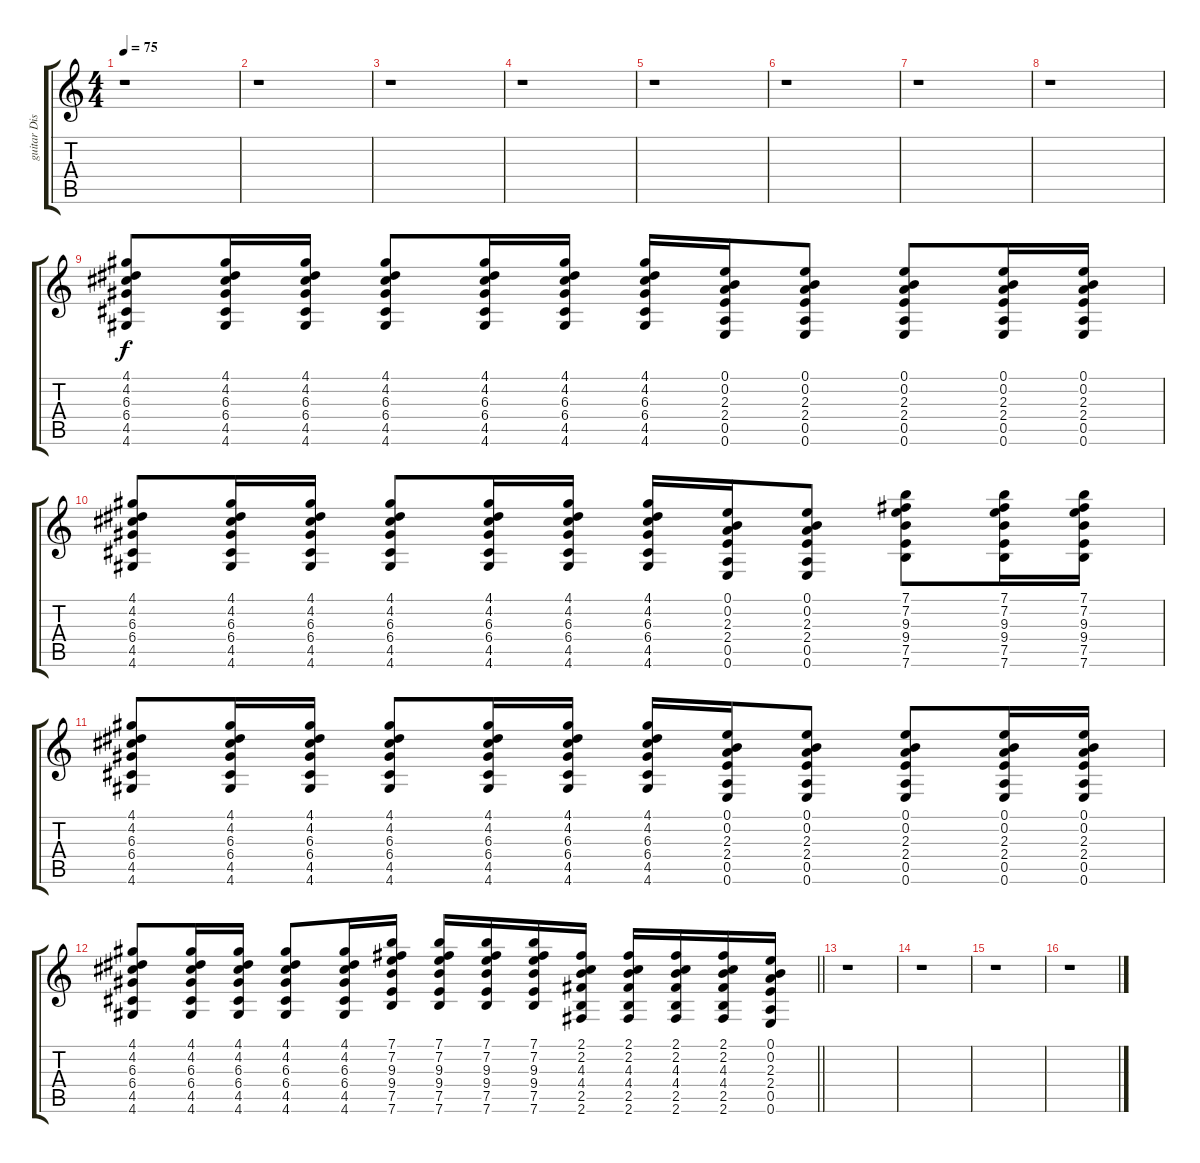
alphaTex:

\track ("guitar Distortion" "guitar Dis") {instrument distortionguitar}
\staff {score tabs}
\tuning (E4 B3 G3 D3 A2 E2) {hide}
\ts (4 4)
\tempo 75
\clef g2
\ks c
r.1{dy f instrument distortionguitar} |
r.1 |
r.1 |
r.1 |
r.1 |
r.1 |
r.1 |
r.1 |
(4.1 4.2 6.3 6.4 4.5 4.6).8 (4.1 4.2 6.3 6.4 4.5 4.6).16 (4.1 4.2 6.3 6.4 4.5 4.6).16 (4.1 4.2 6.3 6.4 4.5 4.6).8 (4.1 4.2 6.3 6.4 4.5 4.6).16 (4.1 4.2 6.3 6.4 4.5 4.6).16 (4.1 4.2 6.3 6.4 4.5 4.6).16 (0.1 0.2 2.3 2.4 0.5 0.6).16 (0.1 0.2 2.3 2.4 0.5 0.6).8 (0.1 0.2 2.3 2.4 0.5 0.6).8 (0.1 0.2 2.3 2.4 0.5 0.6).16 (0.1 0.2 2.3 2.4 0.5 0.6).16 |
(4.1 4.2 6.3 6.4 4.5 4.6).8 (4.1 4.2 6.3 6.4 4.5 4.6).16 (4.1 4.2 6.3 6.4 4.5 4.6).16 (4.1 4.2 6.3 6.4 4.5 4.6).8 (4.1 4.2 6.3 6.4 4.5 4.6).16 (4.1 4.2 6.3 6.4 4.5 4.6).16 (4.1 4.2 6.3 6.4 4.5 4.6).16 (0.1 0.2 2.3 2.4 0.5 0.6).16 (0.1 0.2 2.3 2.4 0.5 0.6).8 (7.1 7.2 9.3 9.4 7.5 7.6).8 (7.1 7.2 9.3 9.4 7.5 7.6).16 (7.1 7.2 9.3 9.4 7.5 7.6).16 |
(4.1 4.2 6.3 6.4 4.5 4.6).8 (4.1 4.2 6.3 6.4 4.5 4.6).16 (4.1 4.2 6.3 6.4 4.5 4.6).16 (4.1 4.2 6.3 6.4 4.5 4.6).8 (4.1 4.2 6.3 6.4 4.5 4.6).16 (4.1 4.2 6.3 6.4 4.5 4.6).16 (4.1 4.2 6.3 6.4 4.5 4.6).16 (0.1 0.2 2.3 2.4 0.5 0.6).16 (0.1 0.2 2.3 2.4 0.5 0.6).8 (0.1 0.2 2.3 2.4 0.5 0.6).8 (0.1 0.2 2.3 2.4 0.5 0.6).16 (0.1 0.2 2.3 2.4 0.5 0.6).16 |
\barLineRight lightlight
(4.1 4.2 6.3 6.4 4.5 4.6).8 (4.1 4.2 6.3 6.4 4.5 4.6).16 (4.1 4.2 6.3 6.4 4.5 4.6).16 (4.1 4.2 6.3 6.4 4.5 4.6).8 (4.1 4.2 6.3 6.4 4.5 4.6).16 (7.1 7.2 9.3 9.4 7.5 7.6).16 (7.1 7.2 9.3 9.4 7.5 7.6).16 (7.1 7.2 9.3 9.4 7.5 7.6).16 (7.1 7.2 9.3 9.4 7.5 7.6).16 (2.1 2.2 4.3 4.4 2.5 2.6).16 (2.1 2.2 4.3 4.4 2.5 2.6).16 (2.1 2.2 4.3 4.4 2.5 2.6).16 (2.1 2.2 4.3 4.4 2.5 2.6).16 (0.1 0.2 2.3 2.4 0.5 0.6).16 |
r.1 |
r.1 |
r.1 |
r.1
